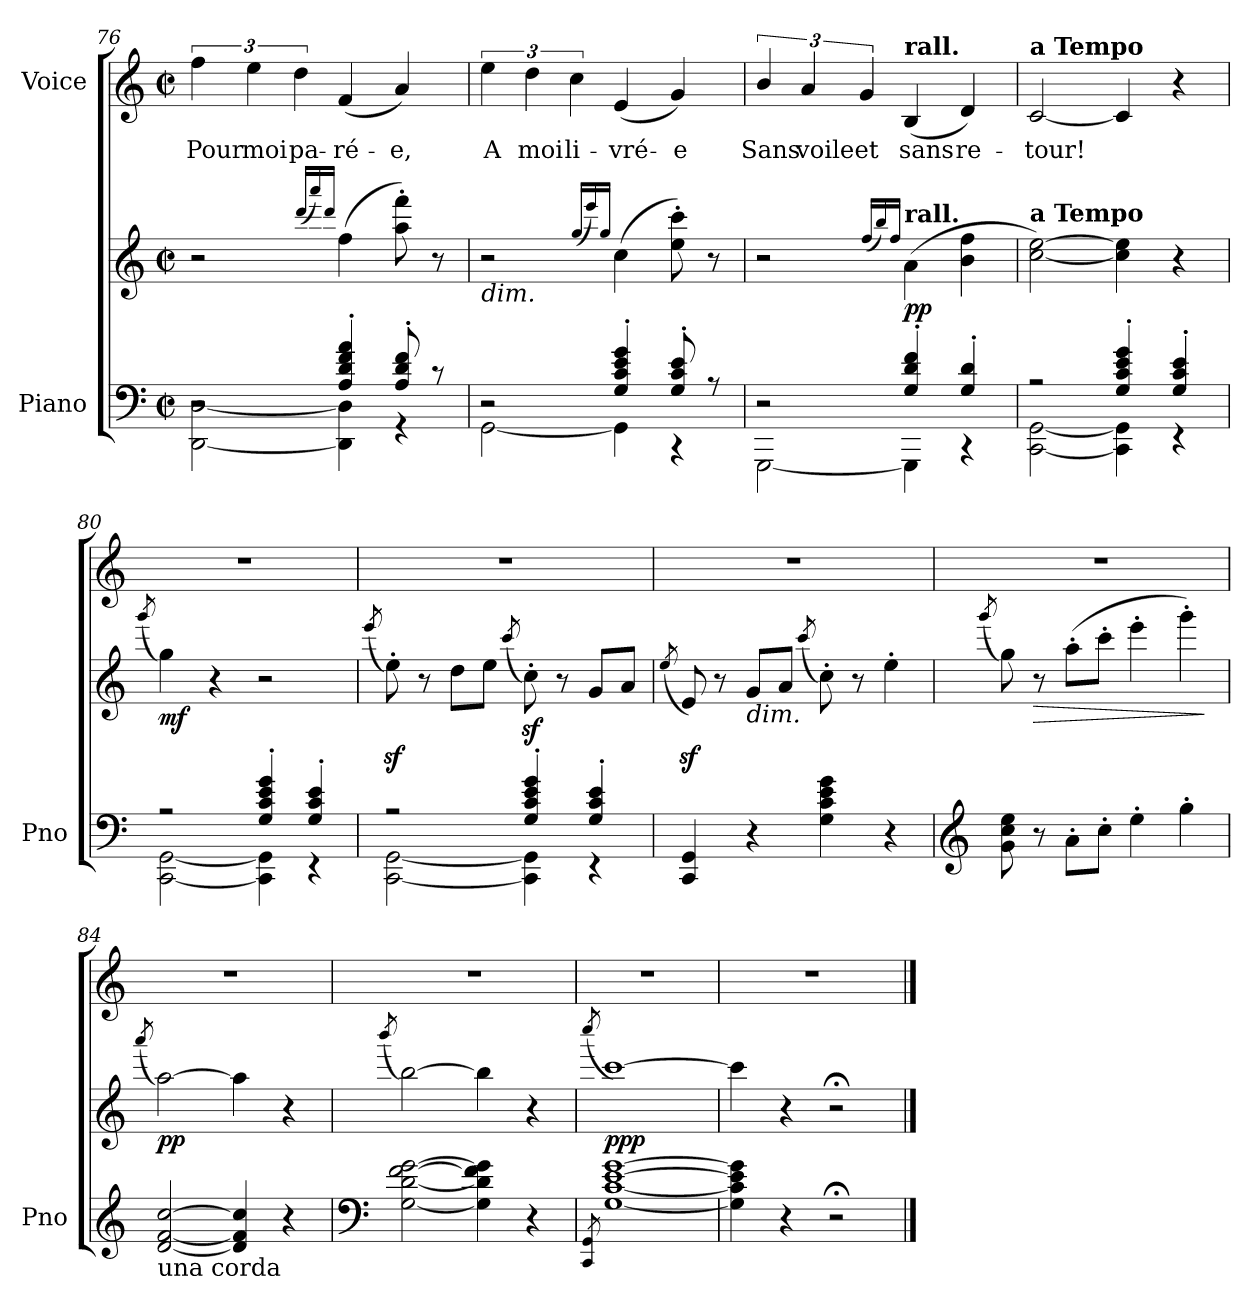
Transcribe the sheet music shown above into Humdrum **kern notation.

**kern	**kern	**dynam	**kern	**text	**dynam
*part2	*part2	*part2	*part1	*part1	*part1
*staff3	*staff2	*staff2/3	*staff1	*staff1	*staff1
*I"Piano	*	*	*I"Voice	*	*
*I'Pno	*	*	*	*	*
*clefF4	*clefG2	*	*clefG2	*	*
*k[]	*k[]	*	*k[]	*	*
*M2/2	*M2/2	*	*M2/2	*	*
*met(c|)	*met(c|)	*	*met(c|)	*	*
=76	=76	=76	=76	=76	=76
*^	*	*	*	*	*
*	*^	*	*	*	*	*
!	!	!	!	!LO:DY:b	!	!	!
!	!	!	!	!LO:DY:n=1:b	!	!	!LO:DY:a
!	!	!	!	!	!	!	!LO:DY:n=1:a
2r	[2DD\ [2D\	2r	2r	other-dynamics f	6ff\	Pour	other-dynamics f
.	.	.	.	.	6ee\	moi	.
.	.	.	.	.	6dd\	pa-	.
.	.	.	(16qddd/LL	.	.	.	.
.	.	.	16qaaa/)	.	.	.	.
.	.	.	16qddd/JJ	.	.	.	.
4A/' 4d/' 4f/' 4a/'	4DD\] 4D\]	2ryy	(>4ff\	.	(4f/	-ré-	.
8A/' 8d/' 8f/'	4r	.	8aa\' 8fff\')	.	4a/)	-e,	.
8r	.	.	8r	.	.	.	.
=77	=77	=77	=77	=77	=77	=77	=77
!	!	!	!LO:TX:b:i:t=dim.	!	!	!	!
2r	[2GG\	2r	2r	.	6ee\	A	.
.	.	.	.	.	6dd\	moi	.
.	.	.	.	.	6cc\	li-	.
.	.	.	(16qgg/LL	.	.	.	.
.	.	.	16qeee/)	.	.	.	.
.	.	.	16qgg/JJ	.	.	.	.
4G/' 4c/' 4e/' 4g/'	4GG\]	2ryy	(4cc\	.	(4e/	-vré-	.
8G/' 8c/' 8e/'	4r	.	8ee\' 8ccc\')	.	4g/)	-e	.
8r	.	.	8r	.	.	.	.
=78	=78	=78	=78	=78	=78	=78	=78
2r	[2GGG\	2r	2r	.	6b/	Sans	.
.	.	.	.	.	6a/	voile	.
.	.	.	.	.	6g/	et	.
.	.	.	(16qff/LL	.	.	.	.
.	.	.	16qbb/)	.	.	.	.
.	.	.	16qff/JJ	.	.	.	.
!	!	!	!	!	!LO:TX:a:B:t=rall.	!	!
!	!	!	!LO:TX:a:B:t=rall.	!	!	!	!
!	!	!	!	!LO:DY:b	!	!	!
4G/' 4d/' 4f/'	4GGG\]	2ryy	(>4a\	pp	(4B/	sans	.
4G/' 4d/'	4r	.	4b\ 4ff\	.	4d/)	re-	.
*	*v	*v	*	*	*	*	*
=79	=79	=79	=79	=79	=79	=79
!	!	!	!	!LO:TX:a:B:t=a Tempo	!	!
!	!	!LO:TX:a:B:t=a Tempo	!	!	!	!
2r	[2CC\ [2GG\	[2cc\ [2ee\)	.	[2c/	-tour!	.
4G/' 4c/' 4e/' 4g/'	4CC\] 4GG\]	4cc\] 4ee\]	.	4c/]	.	.
4G/' 4c/' 4e/'	4r	4r	.	4r	.	.
=80	=80	=80	=80	=80	=80	=80
.	.	(8qggg/	.	.	.	.
!	!	!	!LO:DY:b	!	!	!
2r	[2CC\ [2GG\	4gg\)	mf	1r	.	.
.	.	4r	.	.	.	.
4G/' 4c/' 4e/' 4g/'	4CC\] 4GG\]	2r	.	.	.	.
4G/' 4c/' 4e/'	4r	.	.	.	.	.
=81	=81	=81	=81	=81	=81	=81
.	.	(8qeee/	.	.	.	.
2r	[2CC\ [2GG\	8eez<'\)	.	1r	.	.
.	.	8r	.	.	.	.
.	.	8dd\L	.	.	.	.
.	.	8ee\J	.	.	.	.
.	.	(8qccc/	.	.	.	.
4G/' 4c/' 4e/' 4g/'	4CC\] 4GG\]	8ccz<'\)	.	.	.	.
.	.	8r	.	.	.	.
4G/' 4c/' 4e/'	4r	8g/L	.	.	.	.
.	.	8a/J	.	.	.	.
*v	*v	*	*	*	*	*
=82	=82	=82	=82	=82	=82
.	(8qee/	.	.	.	.
4CC/ 4GG/	8ez</)	.	1r	.	.
.	8r	.	.	.	.
!	!LO:TX:b:i:t=dim.	!	!	!	!
4r	8g/L	.	.	.	.
.	8a/J	.	.	.	.
.	(8qccc/	.	.	.	.
4G\ 4c\ 4e\ 4g\	8cc'\)	.	.	.	.
.	8r	.	.	.	.
4r	4ee'\	.	.	.	.
=83	=83	=83	=83	=83	=83
*clefG2	*	*	*	*	*
.	(8qggg/	.	.	.	.
8g\ 8cc\ 8ee\	8gg\)	.	1r	.	.
!	!	!LO:HP:b	!	!	!
8r	8r	>	.	.	.
8a'\L	(8aa'\L	.	.	.	.
8cc'\J	8ccc'\J	.	.	.	.
4ee'\	4eee'\	.	.	.	.
4gg'\	4ggg'\)	.	.	.	.
.	.	]	.	.	.
=84	=84	=84	=84	=84	=84
.	(8qaaa/	.	.	.	.
!LO:TX:b:t=una corda	!	!	!	!	!
!	!	!LO:DY:b	!	!	!
[2d/ [2f/ [2cc/	[2aa\)	pp	1r	.	.
4d/] 4f/] 4cc/]	4aa\]	.	.	.	.
4r	4r	.	.	.	.
=85	=85	=85	=85	=85	=85
*clefF4	*	*	*	*	*
.	(8qbbb/	.	.	.	.
[2G\ [2d\ [2f\ [2g\	[2bb\)	.	1r	.	.
4G\] 4d\] 4f\] 4g\]	4bb\]	.	.	.	.
4r	4r	.	.	.	.
=86	=86	=86	=86	=86	=86
8qCC/ 8qGG/	(8qcccc/	.	.	.	.
!	!	!LO:DY:b	!	!	!
[1G [<1c [1e [1g	[1ccc)	ppp	1r	.	.
=87	=87	=87	=87	=87	=87
4G\] 4c\] 4e\] 4g\]	4ccc\]	.	1r	.	.
4r	4r	.	.	.	.
2r;<	2r;<	.	.	.	.
==	==	==	==	==	==
*-	*-	*-	*-	*-	*-
